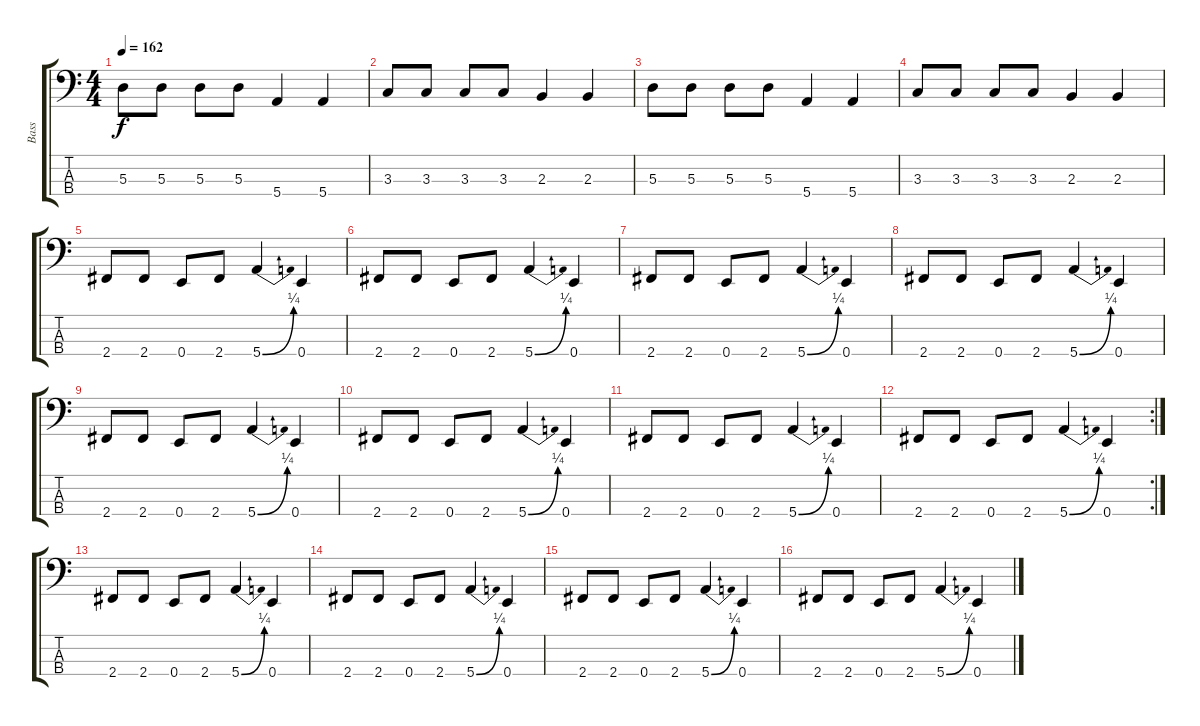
\track ("Bass" "Bass") {instrument electricbasspick}
\staff {score tabs}
\tuning (G2 D2 A1 E1) {hide}
\ts (4 4)
\tempo 162
\clef f4
\ks c
5.3.8{dy f} 5.3.8 5.3.8 5.3.8 5.4.4 5.4.4 |
3.3.8 3.3.8 3.3.8 3.3.8 2.3.4 2.3.4 |
5.3.8 5.3.8 5.3.8 5.3.8 5.4.4 5.4.4 |
3.3.8 3.3.8 3.3.8 3.3.8 2.3.4 2.3.4 |
2.4.8 2.4.8 0.4.8 2.4.8 5.4{be (bend 0 0 60 1)}.4 0.4.4 |
2.4.8 2.4.8 0.4.8 2.4.8 5.4{be (bend 0 0 60 1)}.4 0.4.4 |
2.4.8 2.4.8 0.4.8 2.4.8 5.4{be (bend 0 0 60 1)}.4 0.4.4 |
2.4.8 2.4.8 0.4.8 2.4.8 5.4{be (bend 0 0 60 1)}.4 0.4.4 |
2.4.8 2.4.8 0.4.8 2.4.8 5.4{be (bend 0 0 60 1)}.4 0.4.4 |
2.4.8 2.4.8 0.4.8 2.4.8 5.4{be (bend 0 0 60 1)}.4 0.4.4 |
2.4.8 2.4.8 0.4.8 2.4.8 5.4{be (bend 0 0 60 1)}.4 0.4.4 |
\rc 2
2.4.8 2.4.8 0.4.8 2.4.8 5.4{be (bend 0 0 60 1)}.4 0.4.4 |
2.4.8 2.4.8 0.4.8 2.4.8 5.4{be (bend 0 0 60 1)}.4 0.4.4 |
2.4.8 2.4.8 0.4.8 2.4.8 5.4{be (bend 0 0 60 1)}.4 0.4.4 |
2.4.8 2.4.8 0.4.8 2.4.8 5.4{be (bend 0 0 60 1)}.4 0.4.4 |
2.4.8 2.4.8 0.4.8 2.4.8 5.4{be (bend 0 0 60 1)}.4 0.4.4
